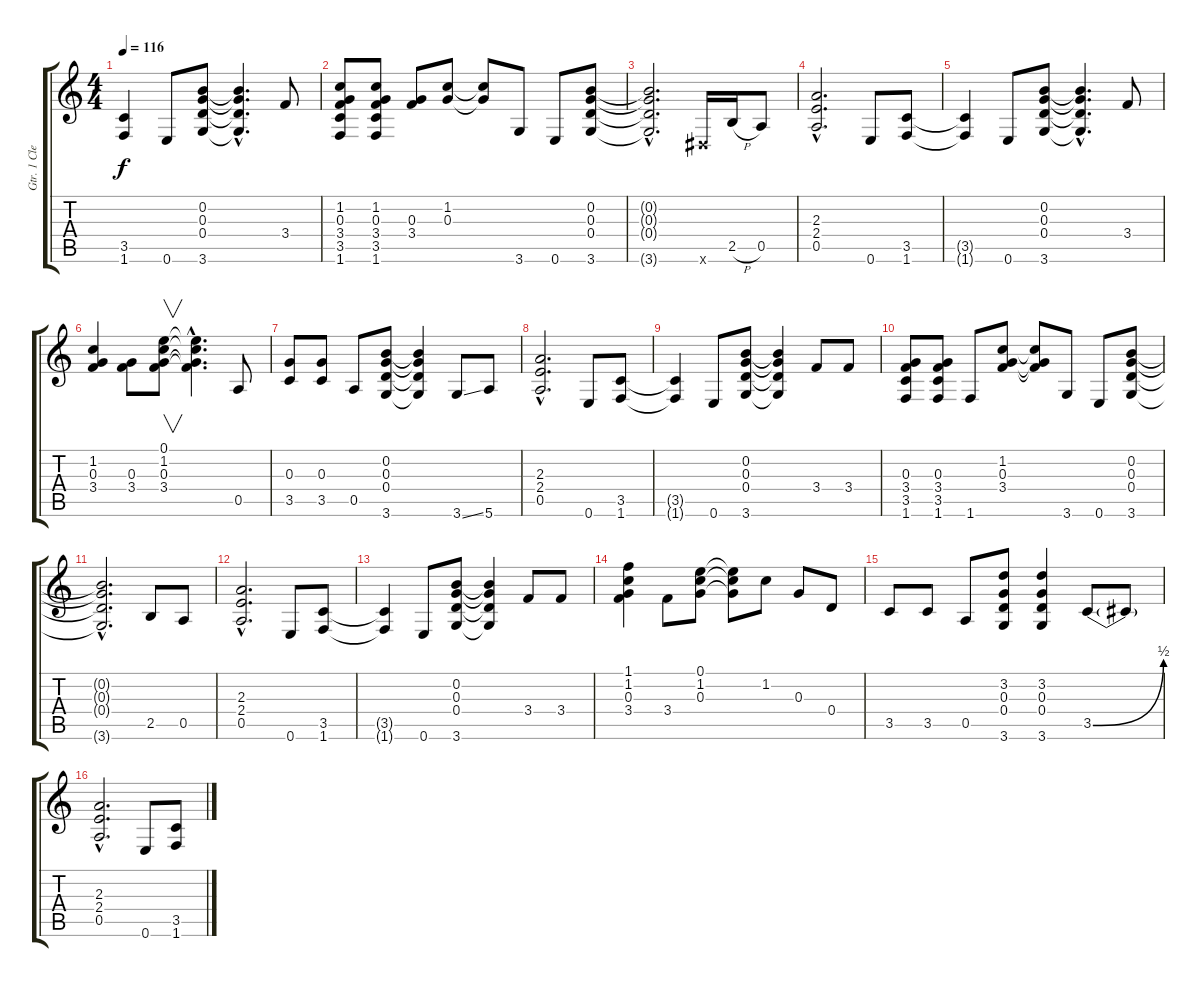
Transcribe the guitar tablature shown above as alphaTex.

\track ("Gtr. 1 Clean pt. 2" "Gtr. 1 Cle") {instrument acousticguitarsteel}
\staff {score tabs}
\tuning (E4 B3 G3 D3 A2 E2) {hide}
\ts (4 4)
\tempo 116
\clef g2
\ks c
(3.5{t} 1.6{t}).4{dy f} 0.6.8 (0.2 0.3 0.4 3.6).8 (0.2{hac t} 0.3{hac t} 0.4{hac t} 3.6{hac t}).4{d} 3.4.8 |
(1.2 0.3 3.4 3.5 1.6).8 (1.2 0.3 3.4 3.5 1.6).8 (0.3 3.4).8 (1.2 0.3).8 (1.2{t} 0.3{t}).8 3.6.8 0.6.8 (0.2 0.3 0.4 3.6).8 |
(0.2{hac t} 0.3{hac t} 0.4{hac t} 3.6{hac t}).2{d} -1.6{x}.16 2.5{h}.16 0.5.8 |
(2.3{hac} 2.4{hac} 0.5{hac}).2{d} 0.6.8 (3.5 1.6).8 |
(3.5{t} 1.6{t}).4 0.6.8 (0.2 0.3 0.4 3.6).8 (0.2{hac t} 0.3{hac t} 0.4{hac t} 3.6{hac t}).4{d} 3.4.8 |
(1.2 0.3 3.4).4 (0.3 3.4).8 (0.1 1.2 0.3 3.4).8{v} (0.1{hac t} 1.2{hac t} 0.3{hac t} 3.4{hac t}).4{d} 0.5.8 |
(0.3 3.5).8 (0.3 3.5).8 0.5.8 (0.2 0.3 0.4 3.6).8 (0.2{t} 0.3{t} 0.4{t} 3.6{t}).4 3.6{ss}.8 5.6.8 |
(2.3{hac} 2.4{hac} 0.5{hac}).2{d} 0.6.8 (3.5 1.6).8 |
(3.5{t} 1.6{t}).4 0.6.8 (0.2 0.3 0.4 3.6).8 (0.2{t} 0.3{t} 0.4{t} 3.6{t}).4 3.4.8 3.4.8 |
(0.3 3.4 3.5 1.6).8 (0.3 3.4 3.5 1.6).8 1.6.8 (1.2 0.3 3.4).8 (1.2{t} 0.3{t} 3.4{t}).8 3.6.8 0.6.8 (0.2 0.3 0.4 3.6).8 |
(0.2{hac t} 0.3{hac t} 0.4{hac t} 3.6{hac t}).2{d} 2.5.8 0.5.8 |
(2.3{hac} 2.4{hac} 0.5{hac}).2{d} 0.6.8 (3.5 1.6).8 |
(3.5{t} 1.6{t}).4 0.6.8 (0.2 0.3 0.4 3.6).8 (0.2{t} 0.3{t} 0.4{t} 3.6{t}).4 3.4.8 3.4.8 |
(1.1 1.2 0.3 3.4).4 3.4.8 (0.1 1.2 0.3).8 (0.1{t} 1.2{t} 0.3{t}).8 1.2.8 0.3.8 0.4.8 |
3.5.8 3.5.8 0.5.8 (3.2 0.3 0.4 3.6).8 (3.2 0.3 0.4 3.6).4 3.5{be (bend 0 0 60 2)}.8 3.5{t}.8 |
(2.3{hac} 2.4{hac} 0.5{hac}).2{d} 0.6.8 (3.5 1.6).8
